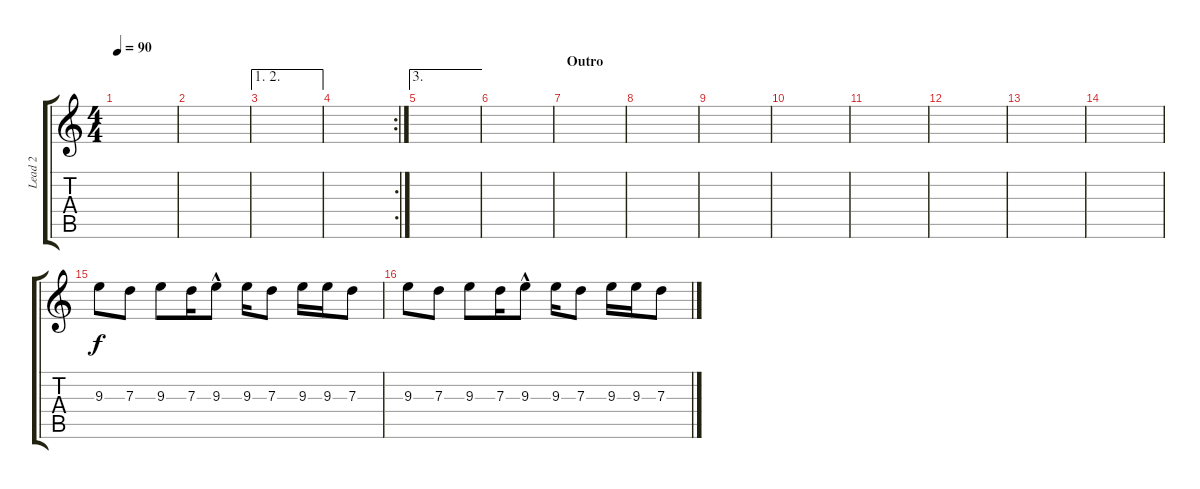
\track ("Lead 2" "Lead 2") {instrument electricguitarclean}
\staff {score tabs}
\tuning (E4 B3 G3 D3 A2 E2) {hide}
\ts (4 4)
\tempo 90
\clef g2
\ks c
|
|
\ae (1 2)
|
\rc 2
|
\ae 3
|
|
\section ("" "Outro")
|
|
|
|
|
|
|
|
9.3.8 7.3.8 9.3.8 7.3.16 9.3{hac}.8 9.3.16 7.3.8 9.3.16 9.3.16 7.3.8 |
9.3.8 7.3.8 9.3.8 7.3.16 9.3{hac}.8 9.3.16 7.3.8 9.3.16 9.3.16 7.3.8
